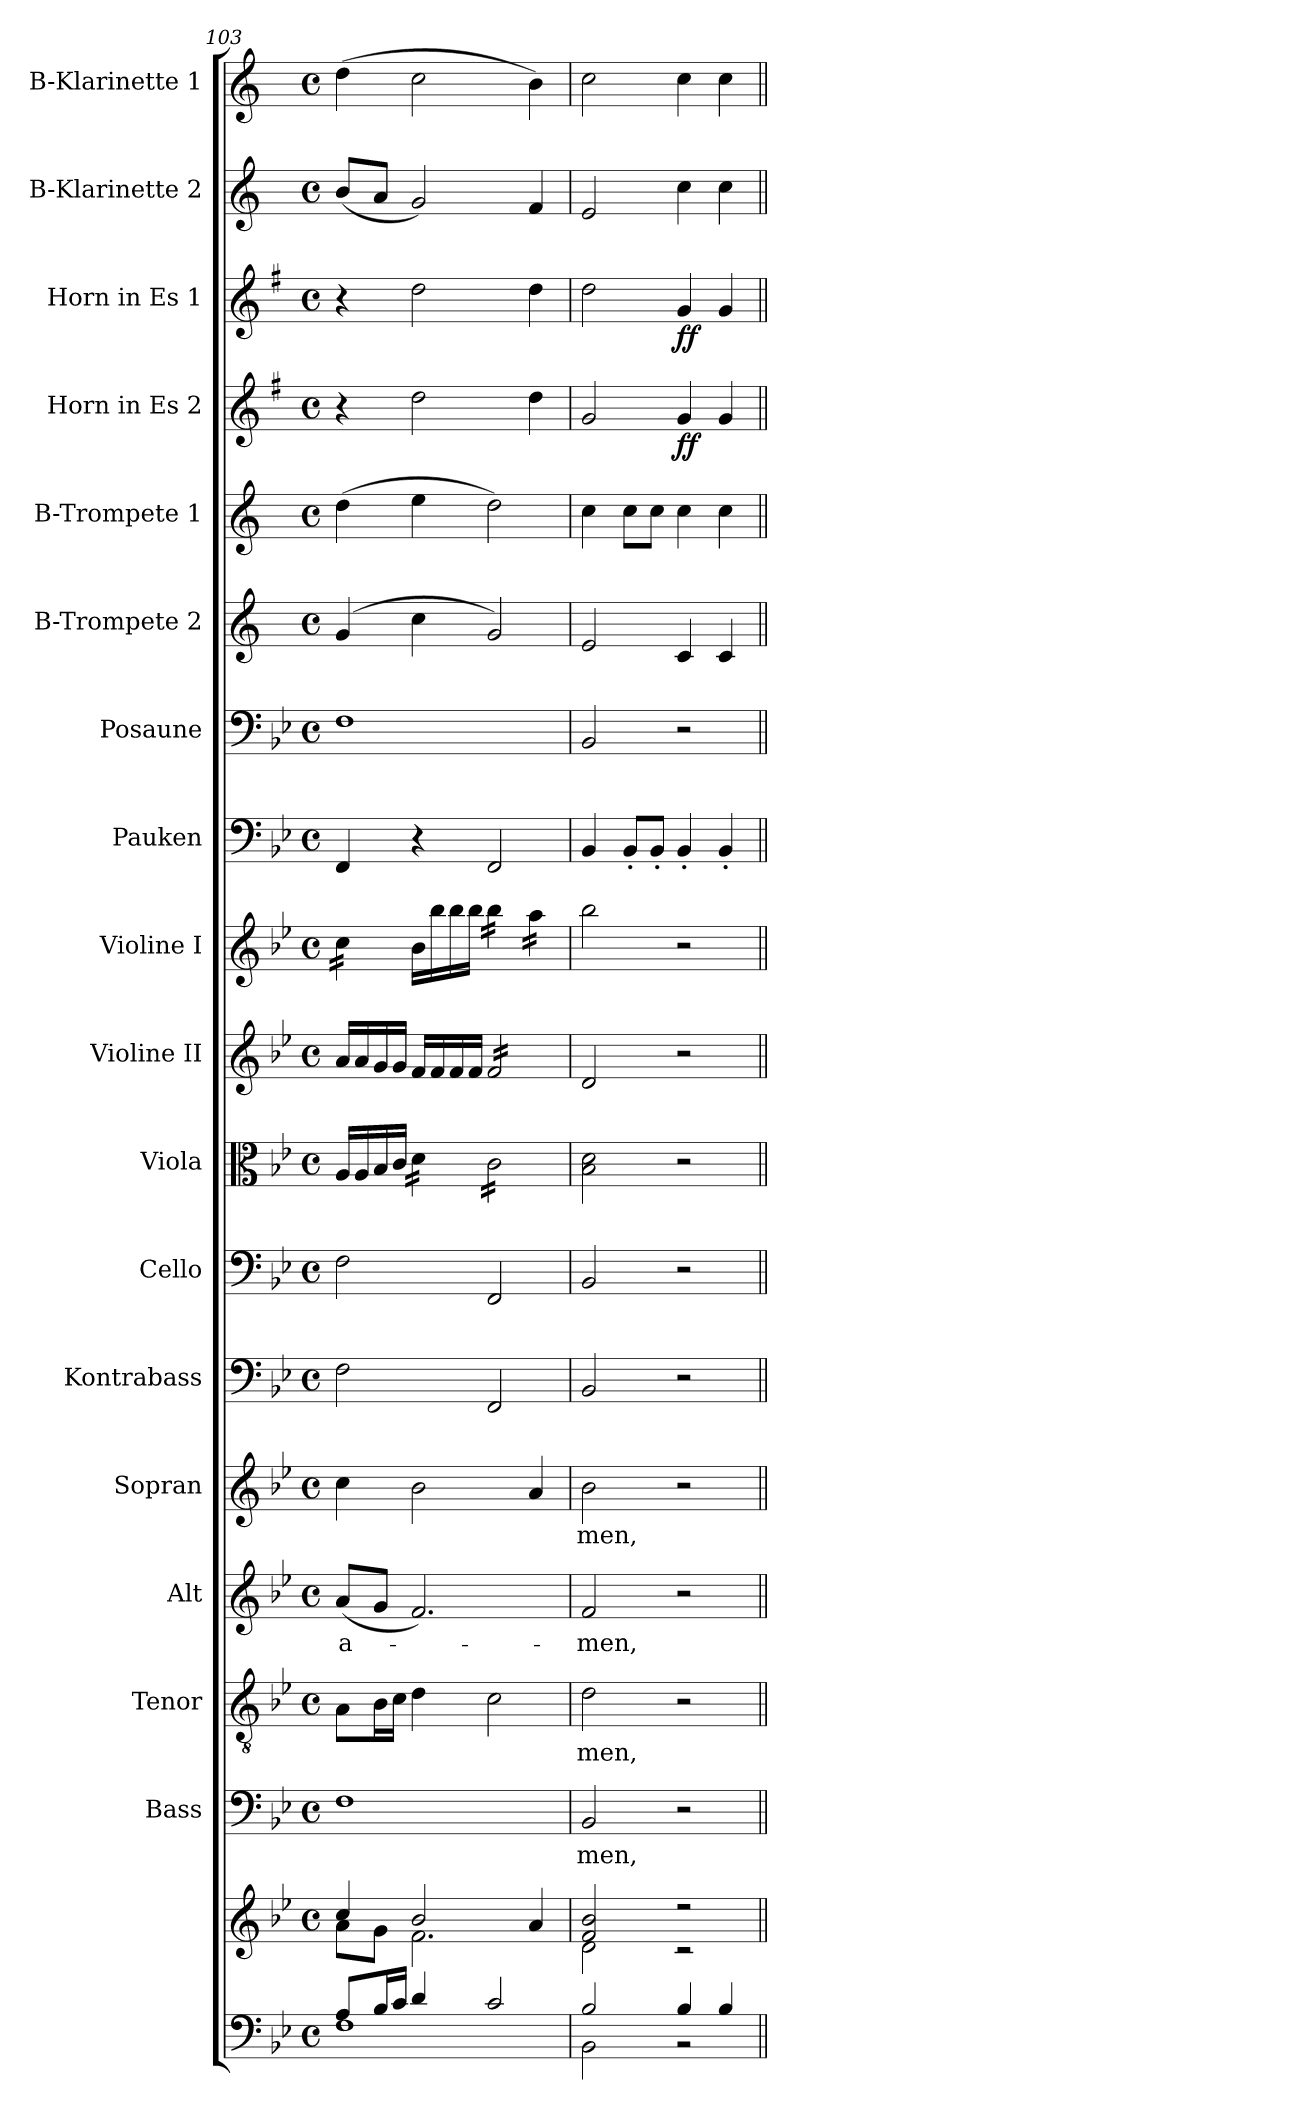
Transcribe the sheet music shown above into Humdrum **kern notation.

**kern	**kern	**kern	**text	**kern	**text	**kern	**text	**kern	**text	**kern	**kern	**kern	**kern	**kern	**kern	**kern	**kern	**kern	**kern	**dynam	**kern	**dynam	**kern	**kern
*part18	*part18	*part17	*part17	*part16	*part16	*part15	*part15	*part14	*part14	*part13	*part12	*part11	*part10	*part9	*part8	*part7	*part6	*part5	*part4	*part4	*part3	*part3	*part2	*part1
*staff19	*staff18	*staff17	*staff17	*staff16	*staff16	*staff15	*staff15	*staff14	*staff14	*staff13	*staff12	*staff11	*staff10	*staff9	*staff8	*staff7	*staff6	*staff5	*staff4	*staff4	*staff3	*staff3	*staff2	*staff1
*	*	*I"Bass	*	*I"Tenor	*	*I"Alt	*	*I"Sopran	*	*I"Kontrabass	*I"Cello	*I"Viola	*I"Violine II	*I"Violine I	*I"Pauken	*I"Posaune	*I"B-Trompete 2	*I"B-Trompete 1	*I"Horn in Es 2	*	*I"Horn in Es 1	*	*I"B-Klarinette 2	*I"B-Klarinette 1
*	*	*I'B.	*	*I'T.	*	*I'A.	*	*I'S.	*	*I'Kb.	*	*I'Vla.	*I'Vl. II	*I'Vl. I	*I'Pk.	*I'Pos.	*I'B Trp. 2	*I'B Trp. 1	*	*	*	*	*I'B Kl. 2	*I'B Kl. 1
*clefF4	*clefG2	*clefF4	*	*clefGv2	*	*clefG2	*	*clefG2	*	*clefF4	*clefF4	*clefC3	*clefG2	*clefG2	*clefF4	*clefF4	*clefG2	*clefG2	*clefG2	*	*clefG2	*	*clefG2	*clefG2
*	*	*	*	*	*	*	*	*	*	*ITrd7c12	*	*	*	*	*	*	*ITrd1c2	*ITrd1c2	*ITrd5c9	*	*ITrd5c9	*	*ITrd1c2	*ITrd1c2
*k[b-e-]	*k[b-e-]	*k[b-e-]	*	*k[b-e-]	*	*k[b-e-]	*	*k[b-e-]	*	*k[b-e-]	*k[b-e-]	*k[b-e-]	*k[b-e-]	*k[b-e-]	*k[b-e-]	*k[b-e-]	*k[b-e-]	*k[b-e-]	*k[b-e-]	*	*k[b-e-]	*	*k[b-e-]	*k[b-e-]
*B-:	*B-:	*B-:	*	*B-:	*	*B-:	*	*B-:	*	*B-:	*B-:	*B-:	*B-:	*B-:	*B-:	*B-:	*B-:	*B-:	*B-:	*	*B-:	*	*B-:	*B-:
*M4/4	*M4/4	*M4/4	*	*M4/4	*	*M4/4	*	*M4/4	*	*M4/4	*M4/4	*M4/4	*M4/4	*M4/4	*M4/4	*M4/4	*M4/4	*M4/4	*M4/4	*	*M4/4	*	*M4/4	*M4/4
*met(c)	*met(c)	*met(c)	*	*met(c)	*	*met(c)	*	*met(c)	*	*met(c)	*met(c)	*met(c)	*met(c)	*met(c)	*met(c)	*met(c)	*met(c)	*met(c)	*met(c)	*	*met(c)	*	*met(c)	*met(c)
=103	=103	=103	=103	=103	=103	=103	=103	=103	=103	=103	=103	=103	=103	=103	=103	=103	=103	=103	=103	=103	=103	=103	=103	=103
*^	*^	*	*	*	*	*	*	*	*	*	*	*	*	*	*	*	*	*	*	*	*	*	*	*
!	!	!	!	!	!	!	!	!	!LO:LY:b	!	!	!	!	!	!	!	!	!	!	!	!	!	!	!	!	!
*	*	*	*	*	*	*	*	*	*	*	*	*	*	*	*	*tremolo	*	*	*	*	*	*	*	*	*	*
8A/L	1F	4cc/	8a\L	1F	.	8A\L	.	(<8a/L	a-	4cc\	.	2FF\	2F\	16A/LL	16a/LL	16cc\LL	4FF/	1F	(4f/	(>4cc\	4r	.	4r	.	(<8a/L	(>4cc\
.	.	.	.	.	.	.	.	.	.	.	.	.	.	16A/	16a/	16cc\	.	.	.	.	.	.	.	.	.	.
16B-/L	.	.	8g\J	.	.	16B-\L	.	8g/J	.	.	.	.	.	16B-/	16g/	16cc\	.	.	.	.	.	.	.	.	8g/J	.
16c/JJ	.	.	.	.	.	16c\JJ	.	.	.	.	.	.	.	16c/JJ	16g/JJ	16cc\JJ	.	.	.	.	.	.	.	.	.	.
*	*	*	*	*	*	*	*	*	*	*	*	*	*	*	*	*Xtremolo	*	*	*	*	*	*	*	*	*	*
*	*	*	*	*	*	*	*	*	*	*	*	*	*	*tremolo	*	*	*	*	*	*	*	*	*	*	*	*
4d/	.	2b-/	2.f\	.	.	4d\	.	2.f/)	.	2b-\	.	.	.	16d\LL	16f/LL	16b-\LL	4r	.	4b-\	4dd\	2f\	.	2f\	.	2f/)	2b-\
.	.	.	.	.	.	.	.	.	.	.	.	.	.	16d\	16f/	16bb-\	.	.	.	.	.	.	.	.	.	.
.	.	.	.	.	.	.	.	.	.	.	.	.	.	16d\	16f/	16bb-\	.	.	.	.	.	.	.	.	.	.
.	.	.	.	.	.	.	.	.	.	.	.	.	.	16d\JJ	16f/JJ	16bb-\JJ	.	.	.	.	.	.	.	.	.	.
*	*	*	*	*	*	*	*	*	*	*	*	*	*	*	*tremolo	*	*	*	*	*	*	*	*	*	*	*
*	*	*	*	*	*	*	*	*	*	*	*	*	*	*	*	*tremolo	*	*	*	*	*	*	*	*	*	*
2c/	.	.	.	.	.	2c\	.	.	.	.	.	2FFF/	2FF/	16c\LL	16f/LL	16bb-\LL	2FF/	.	2f/)	2cc\)	.	.	.	.	.	.
.	.	.	.	.	.	.	.	.	.	.	.	.	.	16c\	16f/	16bb-\	.	.	.	.	.	.	.	.	.	.
.	.	.	.	.	.	.	.	.	.	.	.	.	.	16c\	16f/	16bb-\	.	.	.	.	.	.	.	.	.	.
.	.	.	.	.	.	.	.	.	.	.	.	.	.	16c\	16f/	16bb-\JJ	.	.	.	.	.	.	.	.	.	.
.	.	4a/	.	.	.	.	.	.	.	4a/	.	.	.	16c\	16f/	16aa\LL	.	.	.	.	4f\	.	4f\	.	4e-/	4a\)
.	.	.	.	.	.	.	.	.	.	.	.	.	.	16c\	16f/	16aa\	.	.	.	.	.	.	.	.	.	.
.	.	.	.	.	.	.	.	.	.	.	.	.	.	16c\	16f/	16aa\	.	.	.	.	.	.	.	.	.	.
.	.	.	.	.	.	.	.	.	.	.	.	.	.	16c\JJ	16f/JJ	16aa\JJ	.	.	.	.	.	.	.	.	.	.
*	*	*	*	*	*	*	*	*	*	*	*	*	*	*	*	*Xtremolo	*	*	*	*	*	*	*	*	*	*
*	*	*	*	*	*	*	*	*	*	*	*	*	*	*	*Xtremolo	*	*	*	*	*	*	*	*	*	*	*
*	*	*	*	*	*	*	*	*	*	*	*	*	*	*Xtremolo	*	*	*	*	*	*	*	*	*	*	*	*
=104	=104	=104	=104	=104	=104	=104	=104	=104	=104	=104	=104	=104	=104	=104	=104	=104	=104	=104	=104	=104	=104	=104	=104	=104	=104	=104
!	!	!	!	!	!LO:LY:b	!	!LO:LY:b	!	!LO:LY:b	!	!LO:LY:b	!	!	!	!	!	!	!	!	!	!	!	!	!	!	!
2B-/	2BB-\	2f/ 2b-/	2d\	2BB-/	-men,	2d\	-men,	2f/	-men,	2b-\	-men,	2BBB-/	2BB-/	2B-\ 2d\	2d/	2bb-\	4BB-/	2BB-/	2d/	4b-\	2B-/	.	2f\	.	2d/	2b-\
.	.	.	.	.	.	.	.	.	.	.	.	.	.	.	.	.	8BB-'</L	.	.	8b-\L	.	.	.	.	.	.
.	.	.	.	.	.	.	.	.	.	.	.	.	.	.	.	.	8BB-'</J	.	.	8b-\J	.	.	.	.	.	.
!	!	!	!	!	!	!	!	!	!	!	!	!	!	!	!	!	!	!	!	!	!	!LO:DY:b	!	!LO:DY:b	!	!
4B-/	2rBB	2r	2r	2r	.	2r	.	2r	.	2r	.	2r	2r	2r	2r	2r	4BB-'</	2r	4B-/	4b-\	4B-/	ff	4B-/	ff	4b-\	4b-\
4B-/	.	.	.	.	.	.	.	.	.	.	.	.	.	.	.	.	4BB-'</	.	4B-/	4b-\	4B-/	.	4B-/	.	4b-\	4b-\
*v	*v	*	*	*	*	*	*	*	*	*	*	*	*	*	*	*	*	*	*	*	*	*	*	*	*	*
*	*v	*v	*	*	*	*	*	*	*	*	*	*	*	*	*	*	*	*	*	*	*	*	*	*	*
=||	=||	=||	=||	=||	=||	=||	=||	=||	=||	=||	=||	=||	=||	=||	=||	=||	=||	=||	=||	=||	=||	=||	=||	=||
*-	*-	*-	*-	*-	*-	*-	*-	*-	*-	*-	*-	*-	*-	*-	*-	*-	*-	*-	*-	*-	*-	*-	*-	*-
